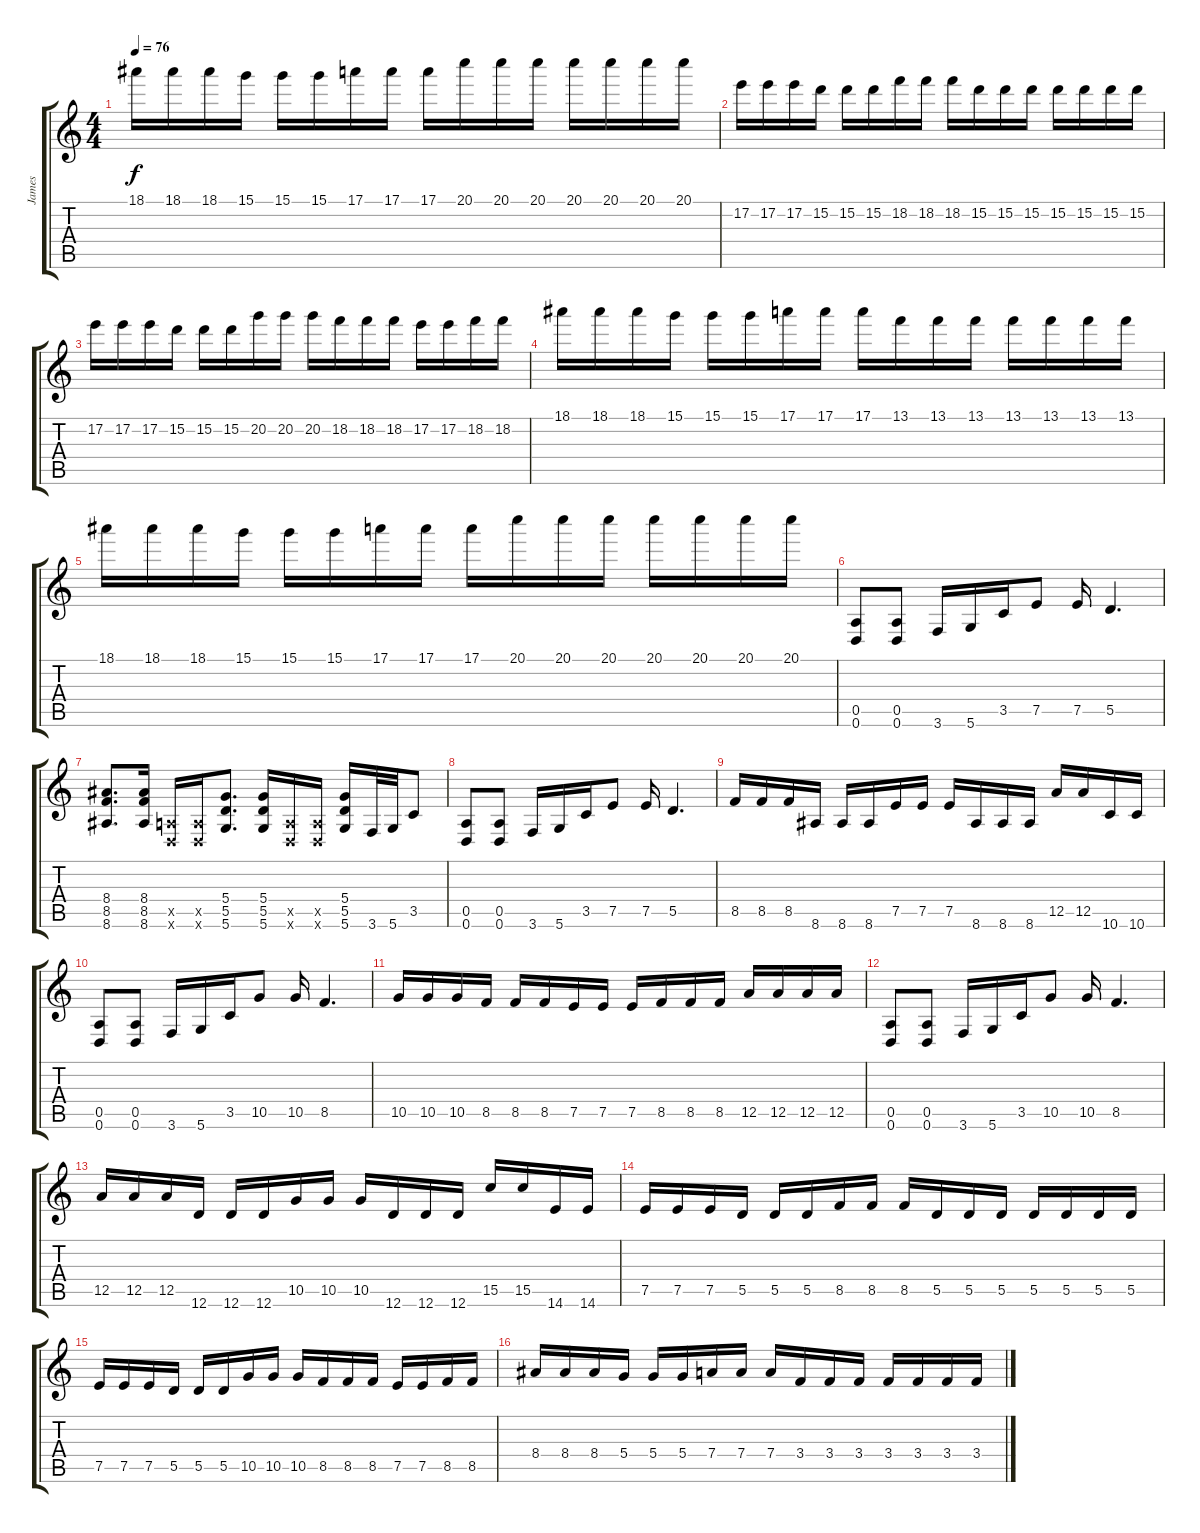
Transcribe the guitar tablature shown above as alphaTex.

\track ("James" "James") {instrument electricguitarjazz}
\staff {score tabs}
\tuning (E4 B3 G3 D3 A2 D2) {hide}
\ts (4 4)
\tempo 76
\clef g2
\ks c
18.1.16{dy f} 18.1.16 18.1.16 15.1.16 15.1.16 15.1.16 17.1.16 17.1.16 17.1.16 20.1.16 20.1.16 20.1.16 20.1.16 20.1.16 20.1.16 20.1.16 |
17.2.16 17.2.16 17.2.16 15.2.16 15.2.16 15.2.16 18.2.16 18.2.16 18.2.16 15.2.16 15.2.16 15.2.16 15.2.16 15.2.16 15.2.16 15.2.16 |
17.2.16 17.2.16 17.2.16 15.2.16 15.2.16 15.2.16 20.2.16 20.2.16 20.2.16 18.2.16 18.2.16 18.2.16 17.2.16 17.2.16 18.2.16 18.2.16 |
18.1.16 18.1.16 18.1.16 15.1.16 15.1.16 15.1.16 17.1.16 17.1.16 17.1.16 13.1.16 13.1.16 13.1.16 13.1.16 13.1.16 13.1.16 13.1.16 |
18.1.16 18.1.16 18.1.16 15.1.16 15.1.16 15.1.16 17.1.16 17.1.16 17.1.16 20.1.16 20.1.16 20.1.16 20.1.16 20.1.16 20.1.16 20.1.16 |
(0.5 0.6).8 (0.5 0.6).8 3.6.16 5.6.16 3.5.16 7.5.8 7.5.16 5.5.4{d} |
(8.4 8.5 8.6).8{d} (8.4 8.5 8.6).16 (0.5{x} 0.6{x}).16 (0.5{x} 0.6{x}).16 (5.4 5.5 5.6).8{d} (5.4 5.5 5.6).16 (0.5{x} 0.6{x}).16 (0.5{x} 0.6{x}).16 (5.4 5.5 5.6).16 3.6.32 5.6.32 3.5.8 |
(0.5 0.6).8 (0.5 0.6).8 3.6.16 5.6.16 3.5.16 7.5.8 7.5.16 5.5.4{d} |
8.5.16 8.5.16 8.5.16 8.6.16 8.6.16 8.6.16 7.5.16 7.5.16 7.5.16 8.6.16 8.6.16 8.6.16 12.5.16 12.5.16 10.6.16 10.6.16 |
(0.5 0.6).8 (0.5 0.6).8 3.6.16 5.6.16 3.5.16 10.5.8 10.5.16 8.5.4{d} |
10.5.16 10.5.16 10.5.16 8.5.16 8.5.16 8.5.16 7.5.16 7.5.16 7.5.16 8.5.16 8.5.16 8.5.16 12.5.16 12.5.16 12.5.16 12.5.16 |
(0.5 0.6).8 (0.5 0.6).8 3.6.16 5.6.16 3.5.16 10.5.8 10.5.16 8.5.4{d} |
12.5.16 12.5.16 12.5.16 12.6.16 12.6.16 12.6.16 10.5.16 10.5.16 10.5.16 12.6.16 12.6.16 12.6.16 15.5.16 15.5.16 14.6.16 14.6.16 |
7.5.16 7.5.16 7.5.16 5.5.16 5.5.16 5.5.16 8.5.16 8.5.16 8.5.16 5.5.16 5.5.16 5.5.16 5.5.16 5.5.16 5.5.16 5.5.16 |
7.5.16 7.5.16 7.5.16 5.5.16 5.5.16 5.5.16 10.5.16 10.5.16 10.5.16 8.5.16 8.5.16 8.5.16 7.5.16 7.5.16 8.5.16 8.5.16 |
8.4.16 8.4.16 8.4.16 5.4.16 5.4.16 5.4.16 7.4.16 7.4.16 7.4.16 3.4.16 3.4.16 3.4.16 3.4.16 3.4.16 3.4.16 3.4.16
